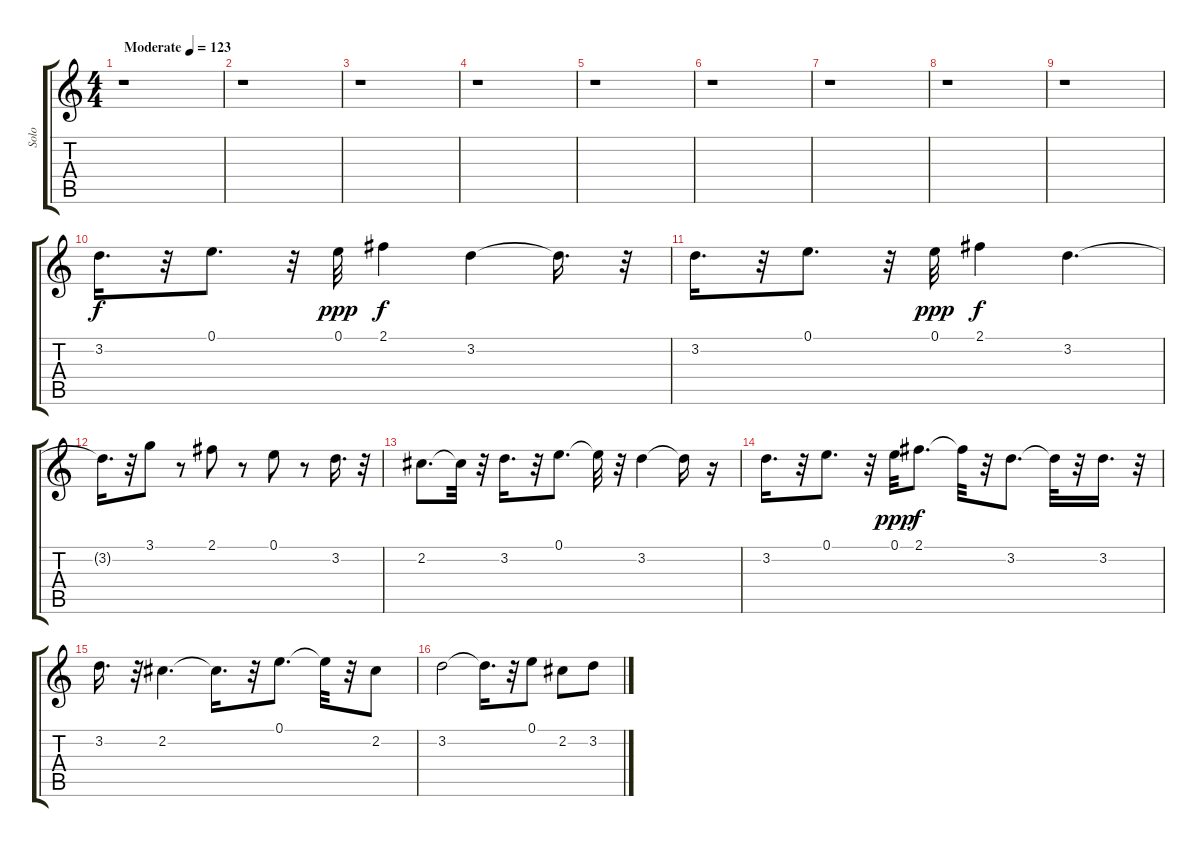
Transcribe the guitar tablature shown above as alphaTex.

\track ("Solo" "Solo") {instrument acousticguitarnylon}
\staff {score tabs}
\tuning (E4 B3 G3 D3 A2 E2) {hide}
\ts (4 4)
\tempo (123 "Moderate")
\clef g2
\ks c
r.1{dy f instrument acousticguitarnylon} |
r.1 |
r.1 |
r.1 |
r.1 |
r.1 |
r.1 |
r.1 |
r.1 |
3.2.16{d} r.32 0.1.8{d} r.32 0.1.32{dy ppp} 2.1.4{dy f} 3.2.4 3.2{t}.16{d} r.32 |
3.2.16{d} r.32 0.1.8{d} r.32 0.1.32{dy ppp} 2.1.4{dy f} 3.2.4{d} |
3.2{t}.16{d} r.32 3.1.8 r.8 2.1.8 r.8 0.1.8 r.8 3.2.16{d} r.32 |
2.2.8{d} 2.2{t}.32 r.32 3.2.16{d} r.32 0.1.8{d} 0.1{t}.32 r.32 3.2.4 3.2{t}.16 r.16 |
3.2.16{d} r.32 0.1.8{d} r.32 0.1.32{dy ppp} 2.1.8{d dy f} 2.1{t}.32 r.32 3.2.8{d} 3.2{t}.32 r.32 3.2.16{d} r.32 |
3.2.16{d} r.32 2.2.4{d} 2.2{t}.16{d} r.32 0.1.8{d} 0.1{t}.32 r.32 2.2.8 |
3.2.2 3.2{t}.16{d} r.32 0.1.8 2.2.8 3.2.8
